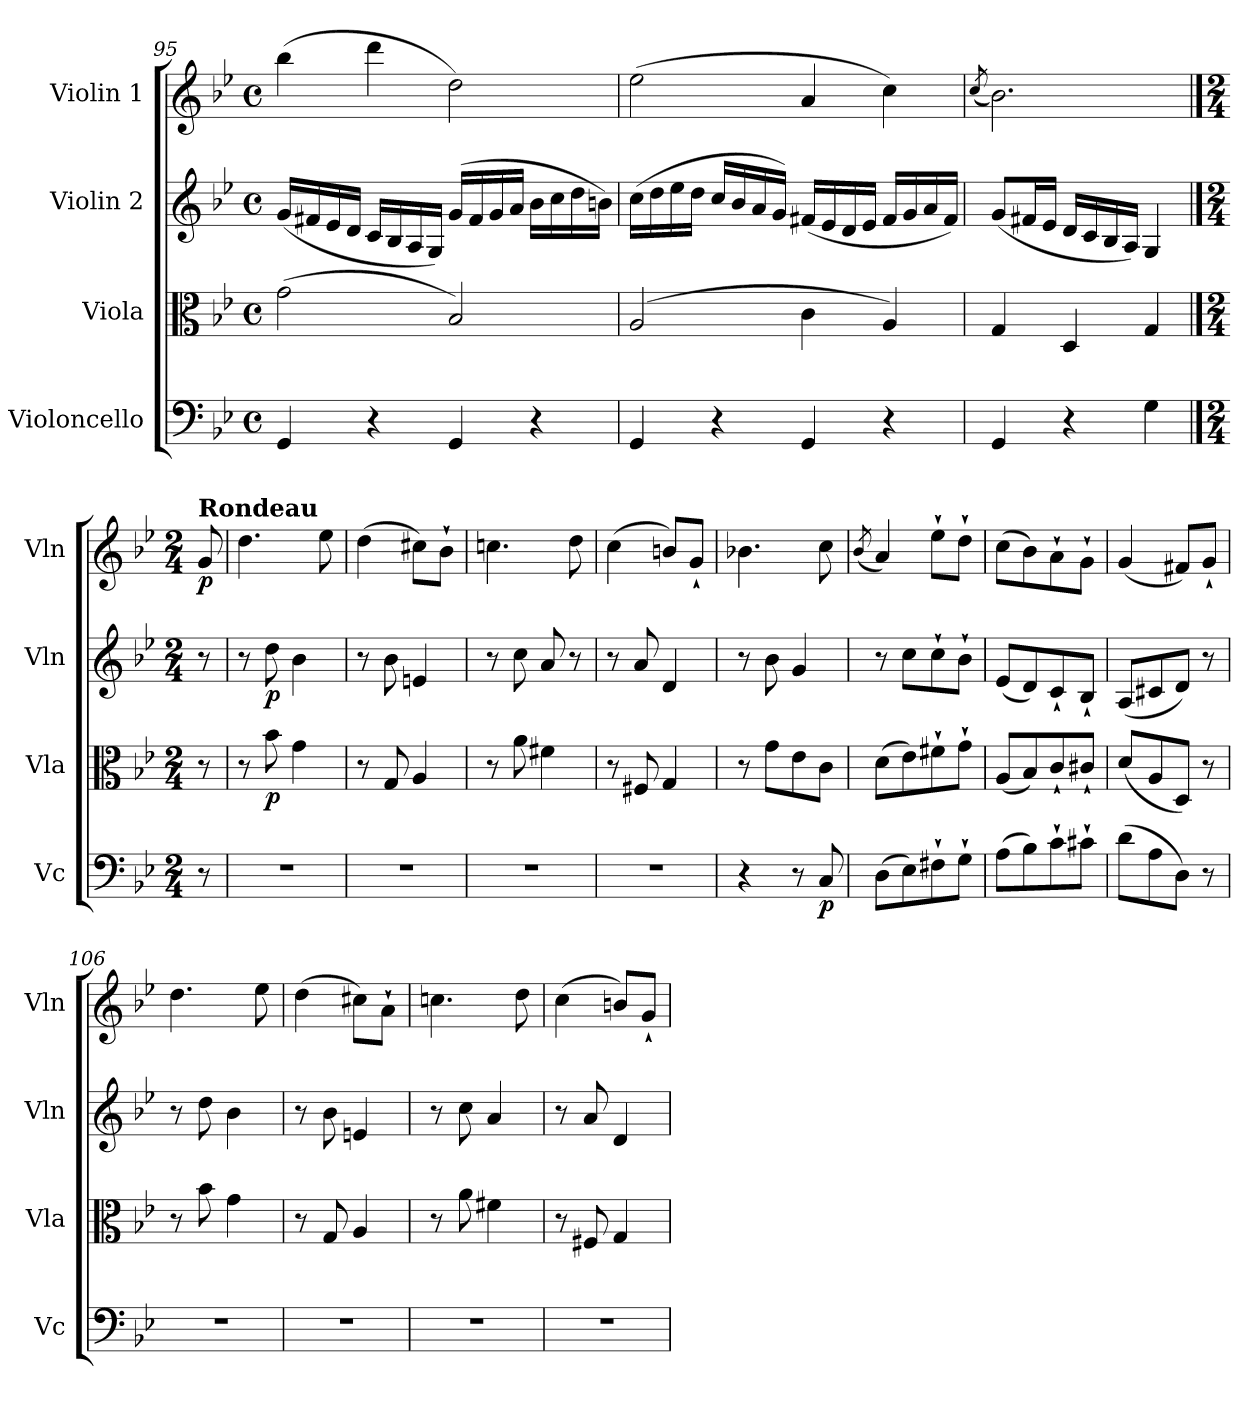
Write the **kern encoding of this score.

**kern	**dynam	**kern	**dynam	**kern	**dynam	**kern	**dynam
*part4	*part4	*part3	*part3	*part2	*part2	*part1	*part1
*staff4	*staff4	*staff3	*staff3	*staff2	*staff2	*staff1	*staff1
*I"Violoncello	*	*I"Viola	*	*I"Violin 2	*	*I"Violin 1	*
*I'Vc	*	*I'Vla	*	*I'Vln	*	*I'Vln	*
!!LO:LB:g=z
*clefF4	*	*clefC3	*	*clefG2	*	*clefG2	*
*k[b-e-]	*	*k[b-e-]	*	*k[b-e-]	*	*k[b-e-]	*
*M4/4	*	*M4/4	*	*M4/4	*	*M4/4	*
*met(c)	*	*met(c)	*	*met(c)	*	*met(c)	*
=95	=95	=95	=95	=95	=95	=95	=95
4GG/	.	(>2g\	.	(<16g/LL	.	(>4bb-\	.
.	.	.	.	16f#X/	.	.	.
.	.	.	.	16e-/	.	.	.
.	.	.	.	16d/JJ	.	.	.
4r	.	.	.	16c/LL	.	4ddd\	.
.	.	.	.	16B-/	.	.	.
.	.	.	.	16A/	.	.	.
.	.	.	.	16G/JJ)	.	.	.
4GG/	.	2B-/)	.	(>16g/LL	.	2dd\)	.
.	.	.	.	16f#/	.	.	.
.	.	.	.	16g/	.	.	.
.	.	.	.	16a/JJ	.	.	.
4r	.	.	.	16b-\LL	.	.	.
.	.	.	.	16cc\	.	.	.
.	.	.	.	16dd\	.	.	.
.	.	.	.	16bn\JJ)	.	.	.
=96	=96	=96	=96	=96	=96	=96	=96
4GG/	.	(>2A/	.	(>16cc\LL	.	(>2ee-\	.
.	.	.	.	16dd\	.	.	.
.	.	.	.	16ee-\	.	.	.
.	.	.	.	16dd\JJ	.	.	.
4r	.	.	.	16cc/LL	.	.	.
.	.	.	.	16b-/	.	.	.
.	.	.	.	16a/	.	.	.
.	.	.	.	16g/JJ)	.	.	.
4GG/	.	4c\	.	(<16f#X/LL	.	4a/	.
.	.	.	.	16e-/	.	.	.
.	.	.	.	16d/	.	.	.
.	.	.	.	16e-/JJ	.	.	.
4r	.	4A/)	.	16f#/LL	.	4cc\)	.
.	.	.	.	16g/	.	.	.
.	.	.	.	16a/	.	.	.
.	.	.	.	16f#/JJ)	.	.	.
=97	=97	=97	=97	=97	=97	=97	=97
.	.	.	.	.	.	(<8qcc!/	.
4GG/	.	4G/	.	(<8g/L	.	2.b-\)	.
.	.	.	.	16f#X/L	.	.	.
.	.	.	.	16e-/JJ	.	.	.
4r	.	4D/	.	16d/LL	.	.	.
.	.	.	.	16c/	.	.	.
.	.	.	.	16B-/	.	.	.
.	.	.	.	16A/JJ)	.	.	.
4G\	.	4G/	.	4G/	.	.	.
!!LO:PB:g=z
==97X2	==97X2	==97X2	==97X2	==97X2	==97X2	==97X2	==97X2
*M2/4	*	*M2/4	*	*M2/4	*	*M2/4	*
!	!	!	!	!	!	!LO:TX:a:B:t=Rondeau	!
!	!	!	!	!	!	!	!LO:DY:b
8r	.	8r	.	8r	.	8g/	p
=98	=98	=98	=98	=98	=98	=98	=98
2r	.	8r	.	8r	.	4.dd\	.
!	!	!	!LO:DY:b	!	!LO:DY:b	!	!
.	.	8b-\	p	8dd\	p	.	.
.	.	4g\	.	4b-\	.	.	.
.	.	.	.	.	.	8ee-\	.
=99	=99	=99	=99	=99	=99	=99	=99
2r	.	8r	.	8r	.	(>4dd\	.
.	.	8G/	.	8b-\	.	.	.
.	.	4A/	.	4en/	.	8cc#X\L)	.
.	.	.	.	.	.	8b-`\J	.
=100	=100	=100	=100	=100	=100	=100	=100
2r	.	8r	.	8r	.	4.ccn\	.
.	.	8a\	.	8cc\	.	.	.
.	.	4f#X\	.	8a/	.	.	.
.	.	.	.	8r	.	8dd\	.
=101	=101	=101	=101	=101	=101	=101	=101
2r	.	8r	.	8r	.	(>4cc\	.
.	.	8F#X/	.	8a/	.	.	.
.	.	4G/	.	4d/	.	8bn/L)	.
.	.	.	.	.	.	8g`/J	.
=102	=102	=102	=102	=102	=102	=102	=102
4r	.	8r	.	8r	.	4.b-X\	.
.	.	8g\L	.	8b-\	.	.	.
8r	.	8e-\	.	4g/	.	.	.
!	!LO:DY:b	!	!	!	!	!	!
8C/	p	8c\J	.	.	.	8cc\	.
=103	=103	=103	=103	=103	=103	=103	=103
.	.	.	.	.	.	(<8qb-/	.
(>8D\L	.	(>8d\L	.	8r	.	4a/)	.
8E-\)	.	8e-\)	.	8cc\L	.	.	.
8F#X`\	.	8f#X`\	.	8cc`\	.	8ee-`\L	.
8G`\J	.	8g`\J	.	8b-`\J	.	8dd`\J	.
=104	=104	=104	=104	=104	=104	=104	=104
(>8A\L	.	(<8A/L	.	(<8e-/L	.	(>8cc\L	.
8B-\)	.	8B-/)	.	8d/)	.	8b-\)	.
8c`\	.	8c`/	.	8c`/	.	8a`\	.
8c#X`\J	.	8c#X`/J	.	8B-`/J	.	8g`\J	.
=105	=105	=105	=105	=105	=105	=105	=105
(>8d\L	.	(<8d/L	.	(<8A/L	.	(<4g/	.
8A\	.	8A/	.	8c#X/	.	.	.
8D\J)	.	8D/J)	.	8d/J)	.	8f#X/L)	.
8r	.	8r	.	8r	.	8g`/J	.
!!LO:LB:g=z
=106	=106	=106	=106	=106	=106	=106	=106
2r	.	8r	.	8r	.	4.dd\	.
.	.	8b-\	.	8dd\	.	.	.
.	.	4g\	.	4b-\	.	.	.
.	.	.	.	.	.	8ee-\	.
=107	=107	=107	=107	=107	=107	=107	=107
2r	.	8r	.	8r	.	(>4dd\	.
.	.	8G/	.	8b-\	.	.	.
.	.	4A/	.	4en/	.	8cc#X\L)	.
.	.	.	.	.	.	8a`\J	.
=108	=108	=108	=108	=108	=108	=108	=108
2r	.	8r	.	8r	.	4.ccn\	.
.	.	8a\	.	8cc\	.	.	.
.	.	4f#X\	.	4a/	.	.	.
.	.	.	.	.	.	8dd\	.
=109	=109	=109	=109	=109	=109	=109	=109
2r	.	8r	.	8r	.	(>4cc\	.
.	.	8F#X/	.	8a/	.	.	.
.	.	4G/	.	4d/	.	8bn/L)	.
.	.	.	.	.	.	8g`/J	.
=	=	=	=	=	=	=	=
*-	*-	*-	*-	*-	*-	*-	*-
